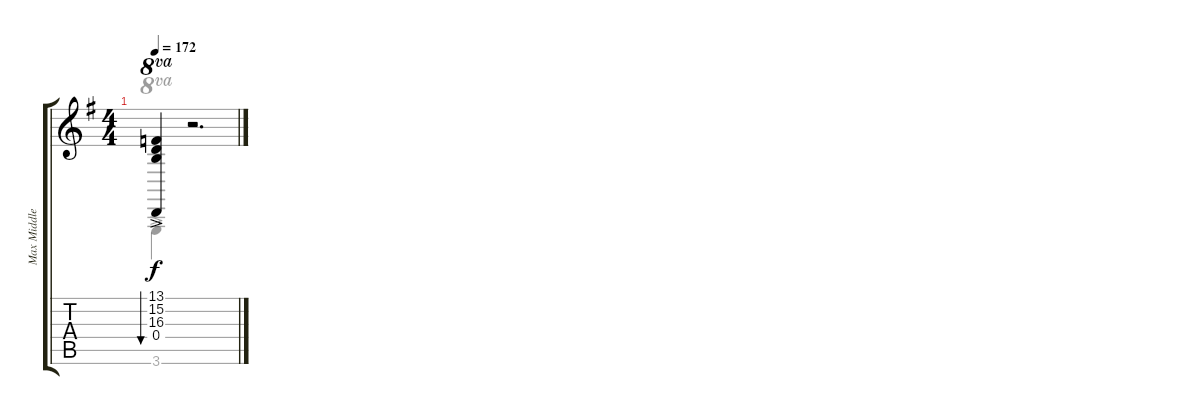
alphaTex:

\track ("Max Middleton" "Max Middle") {instrument acousticgrandpiano}
\staff {score tabs}
\tuning (E4 B3 G3 D3 A2 E2) {hide}
\voice
\ts (4 4)
\tempo 172
\clef g2
\ks g
(13.1{ac} 15.2{ac} 16.3{ac} 0.4{ac}).4{bu 30 ot 8va dy f} r.2{d}
\voice
\clef g2
\ottava regular
\simile none
\ks g
3.6{ac}.4{ot 8va dy f} r.2{d}
